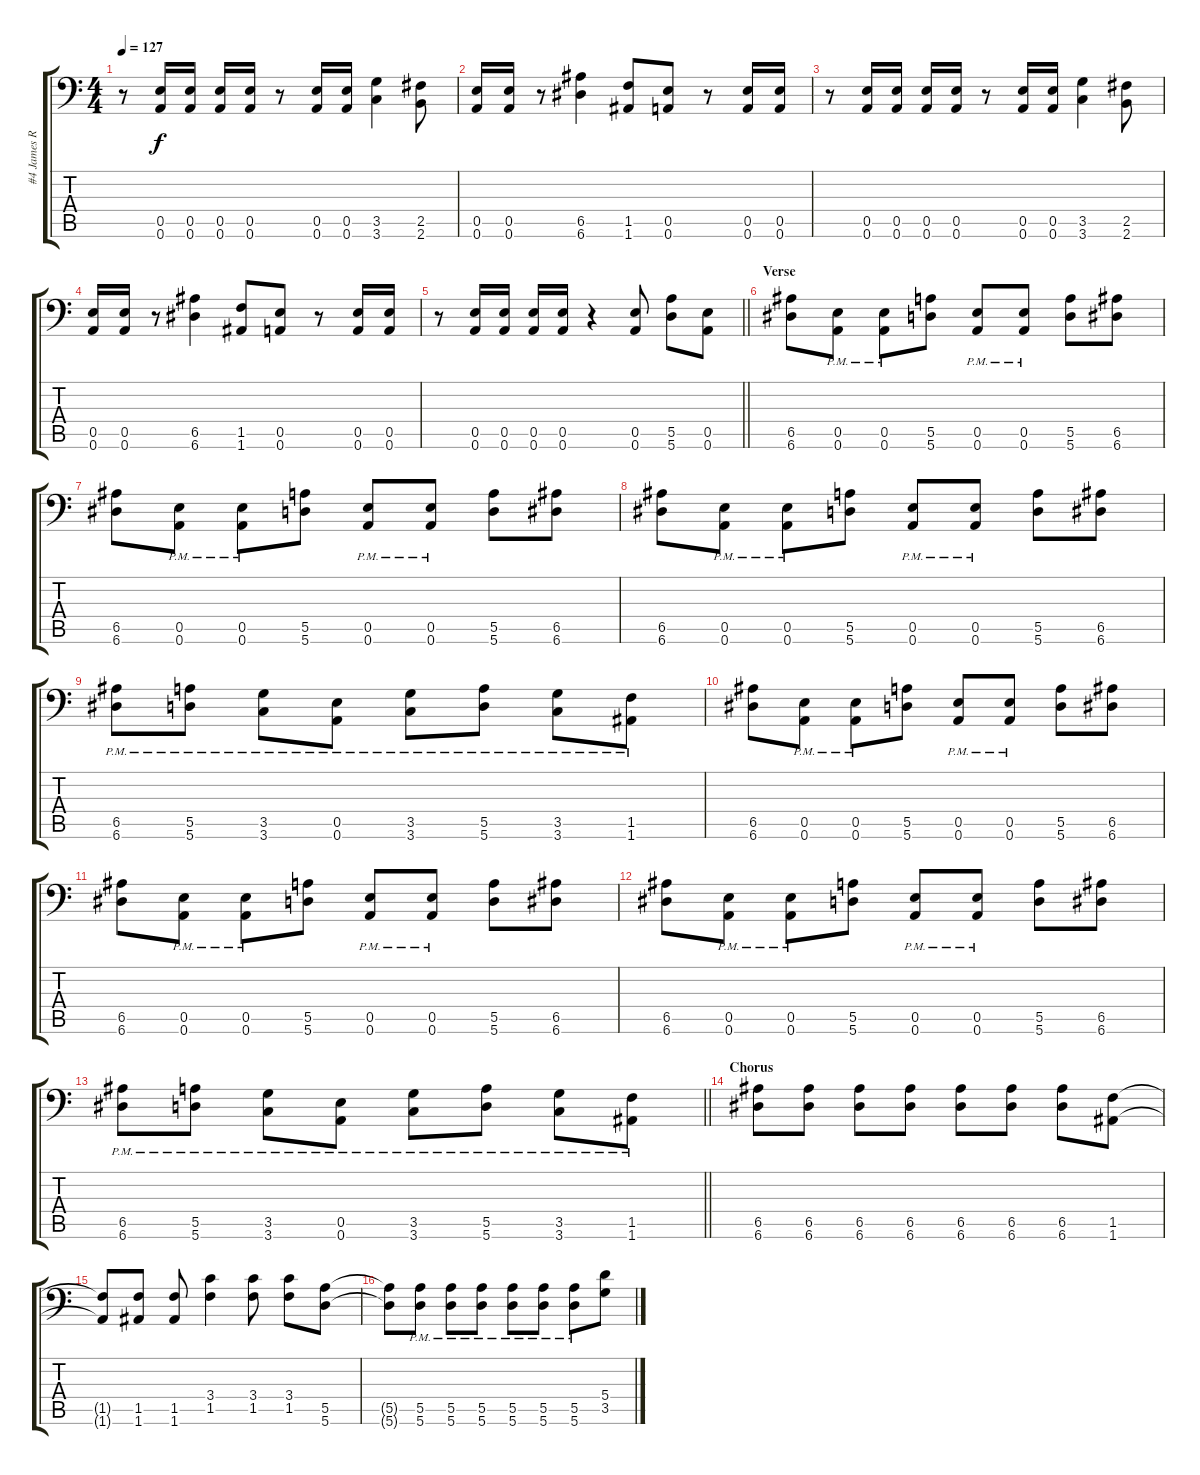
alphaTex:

\track ("#4 James Root" "#4 James R") {instrument distortionguitar}
\staff {score tabs}
\tuning (B3 Gb3 D3 A2 E2 A1) {hide}
\ts (4 4)
\tempo 127
\clef f4
\ks c
r.8{dy f} (0.5 0.6).16 (0.5 0.6).16 (0.5 0.6).16 (0.5 0.6).16 r.8 (0.5 0.6).16 (0.5 0.6).16 (3.5 3.6).4 (2.5 2.6).8 |
(0.5 0.6).16 (0.5 0.6).16 r.8 (6.5 6.6).4 (1.5 1.6).8 (0.5 0.6).8 r.8 (0.5 0.6).16 (0.5 0.6).16 |
r.8 (0.5 0.6).16 (0.5 0.6).16 (0.5 0.6).16 (0.5 0.6).16 r.8 (0.5 0.6).16 (0.5 0.6).16 (3.5 3.6).4 (2.5 2.6).8 |
(0.5 0.6).16 (0.5 0.6).16 r.8 (6.5 6.6).4 (1.5 1.6).8 (0.5 0.6).8 r.8 (0.5 0.6).16 (0.5 0.6).16 |
\barLineRight lightlight
r.8 (0.5 0.6).16 (0.5 0.6).16 (0.5 0.6).16 (0.5 0.6).16 r.4 (0.5 0.6).8 (5.5 5.6).8 (0.5 0.6).8 |
\section ("" "Verse")
(6.5 6.6).8 (0.5{pm} 0.6{pm}).8 (0.5{pm} 0.6{pm}).8 (5.5 5.6).8 (0.5{pm} 0.6{pm}).8 (0.5{pm} 0.6{pm}).8 (5.5 5.6).8 (6.5 6.6).8 |
(6.5 6.6).8 (0.5{pm} 0.6{pm}).8 (0.5{pm} 0.6{pm}).8 (5.5 5.6).8 (0.5{pm} 0.6{pm}).8 (0.5{pm} 0.6{pm}).8 (5.5 5.6).8 (6.5 6.6).8 |
(6.5 6.6).8 (0.5{pm} 0.6{pm}).8 (0.5{pm} 0.6{pm}).8 (5.5 5.6).8 (0.5{pm} 0.6{pm}).8 (0.5{pm} 0.6{pm}).8 (5.5 5.6).8 (6.5 6.6).8 |
(6.5{pm} 6.6{pm}).8 (5.5{pm} 5.6{pm}).8 (3.5{pm} 3.6{pm}).8 (0.5{pm} 0.6{pm}).8 (3.5{pm} 3.6{pm}).8 (5.5{pm} 5.6{pm}).8 (3.5{pm} 3.6{pm}).8 (1.5{pm} 1.6{pm}).8 |
(6.5 6.6).8 (0.5{pm} 0.6{pm}).8 (0.5{pm} 0.6{pm}).8 (5.5 5.6).8 (0.5{pm} 0.6{pm}).8 (0.5{pm} 0.6{pm}).8 (5.5 5.6).8 (6.5 6.6).8 |
(6.5 6.6).8 (0.5{pm} 0.6{pm}).8 (0.5{pm} 0.6{pm}).8 (5.5 5.6).8 (0.5{pm} 0.6{pm}).8 (0.5{pm} 0.6{pm}).8 (5.5 5.6).8 (6.5 6.6).8 |
(6.5 6.6).8 (0.5{pm} 0.6{pm}).8 (0.5{pm} 0.6{pm}).8 (5.5 5.6).8 (0.5{pm} 0.6{pm}).8 (0.5{pm} 0.6{pm}).8 (5.5 5.6).8 (6.5 6.6).8 |
\barLineRight lightlight
(6.5{pm} 6.6{pm}).8 (5.5{pm} 5.6{pm}).8 (3.5{pm} 3.6{pm}).8 (0.5{pm} 0.6{pm}).8 (3.5{pm} 3.6{pm}).8 (5.5{pm} 5.6{pm}).8 (3.5{pm} 3.6{pm}).8 (1.5{pm} 1.6{pm}).8 |
\section ("" "Chorus")
(6.5 6.6).8 (6.5 6.6).8 (6.5 6.6).8 (6.5 6.6).8 (6.5 6.6).8 (6.5 6.6).8 (6.5 6.6).8 (1.5 1.6).8 |
(1.5{t} 1.6{t}).8 (1.5 1.6).8 (1.5 1.6).8 (3.4 1.5).4 (3.4 1.5).8 (3.4 1.5).8 (5.5 5.6).8 |
(5.5{t} 5.6{t}).8 (5.5{pm} 5.6{pm}).8 (5.5{pm} 5.6{pm}).8 (5.5{pm} 5.6{pm}).8 (5.5{pm} 5.6{pm}).8 (5.5{pm} 5.6{pm}).8 (5.5{pm} 5.6{pm}).8 (5.4 3.5).8
